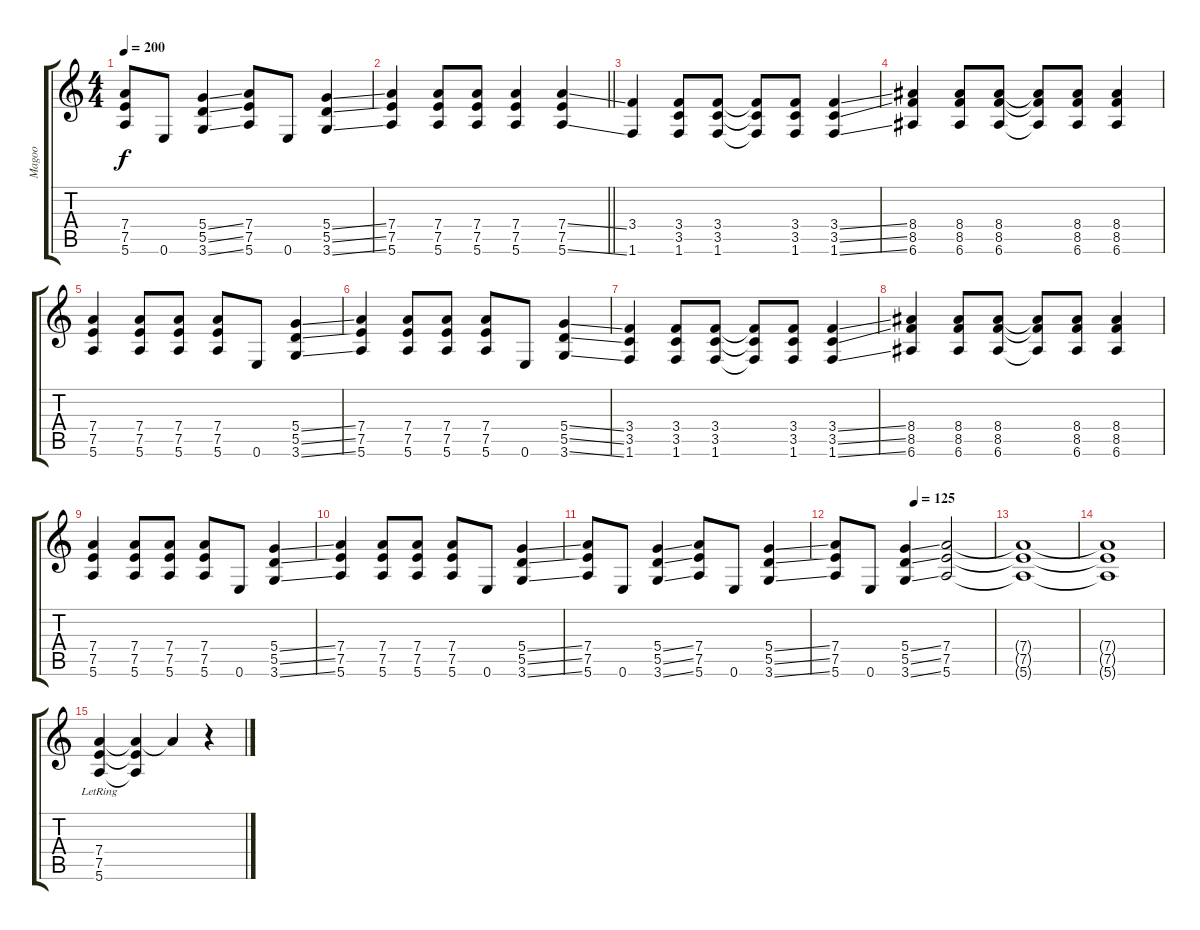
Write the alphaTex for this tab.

\track ("Magoo " "Magoo ") {instrument distortionguitar}
\staff {score tabs}
\tuning (E4 B3 G3 D3 A2 E2) {hide}
\ts (4 4)
\tempo 200
\clef g2
\ks c
(7.4 7.5 5.6).8{dy f} 0.6.8 (5.4{ss} 5.5{ss} 3.6{ss}).4 (7.4 7.5 5.6).8 0.6.8 (5.4{ss} 5.5{ss} 3.6{ss}).4 |
\barLineRight lightlight
(7.4 7.5 5.6).4 (7.4 7.5 5.6).8 (7.4 7.5 5.6).8 (7.4 7.5 5.6).4 (7.4{ss} 7.5 5.6{ss}).4 |
(3.4 1.6).4 (3.4 3.5 1.6).8 (3.4 3.5 1.6).8 (3.4{t} 3.5{t} 1.6{t}).8 (3.4 3.5 1.6).8 (3.4{ss} 3.5{ss} 1.6{ss}).4 |
(8.4 8.5 6.6).4 (8.4 8.5 6.6).8 (8.4 8.5 6.6).8 (8.4{t} 8.5{t} 6.6{t}).8 (8.4 8.5 6.6).8 (8.4 8.5 6.6).4 |
(7.4 7.5 5.6).4 (7.4 7.5 5.6).8 (7.4 7.5 5.6).8 (7.4 7.5 5.6).8 0.6.8 (5.4{ss} 5.5{ss} 3.6{ss}).4 |
(7.4 7.5 5.6).4 (7.4 7.5 5.6).8 (7.4 7.5 5.6).8 (7.4 7.5 5.6).8 0.6.8 (5.4{ss} 5.5{ss} 3.6{ss}).4 |
(3.4 3.5 1.6).4 (3.4 3.5 1.6).8 (3.4 3.5 1.6).8 (3.4{t} 3.5{t} 1.6{t}).8 (3.4 3.5 1.6).8 (3.4{ss} 3.5{ss} 1.6{ss}).4 |
(8.4 8.5 6.6).4 (8.4 8.5 6.6).8 (8.4 8.5 6.6).8 (8.4{t} 8.5{t} 6.6{t}).8 (8.4 8.5 6.6).8 (8.4 8.5 6.6).4 |
(7.4 7.5 5.6).4 (7.4 7.5 5.6).8 (7.4 7.5 5.6).8 (7.4 7.5 5.6).8 0.6.8 (5.4{ss} 5.5{ss} 3.6{ss}).4 |
(7.4 7.5 5.6).4 (7.4 7.5 5.6).8 (7.4 7.5 5.6).8 (7.4 7.5 5.6).8 0.6.8 (5.4{ss} 5.5{ss} 3.6{ss}).4 |
(7.4 7.5 5.6).8 0.6.8 (5.4{ss} 5.5{ss} 3.6{ss}).4 (7.4 7.5 5.6).8 0.6.8 (5.4{ss} 5.5{ss} 3.6{ss}).4 |
\tempo (125 0.5)
(7.4 7.5 5.6).8 0.6.8 (5.4{ss} 5.5{ss} 3.6{ss}).4 (7.4 7.5 5.6).2 |
(7.4{t} 7.5{t} 5.6{t}).1 |
(7.4{t} 7.5{t} 5.6{t}).1 |
(7.4{lr} 7.5{lr} 5.6{lr}).4 (7.4{t} 7.5{t} 5.6{t}).4 7.4{t}.4 r.4
